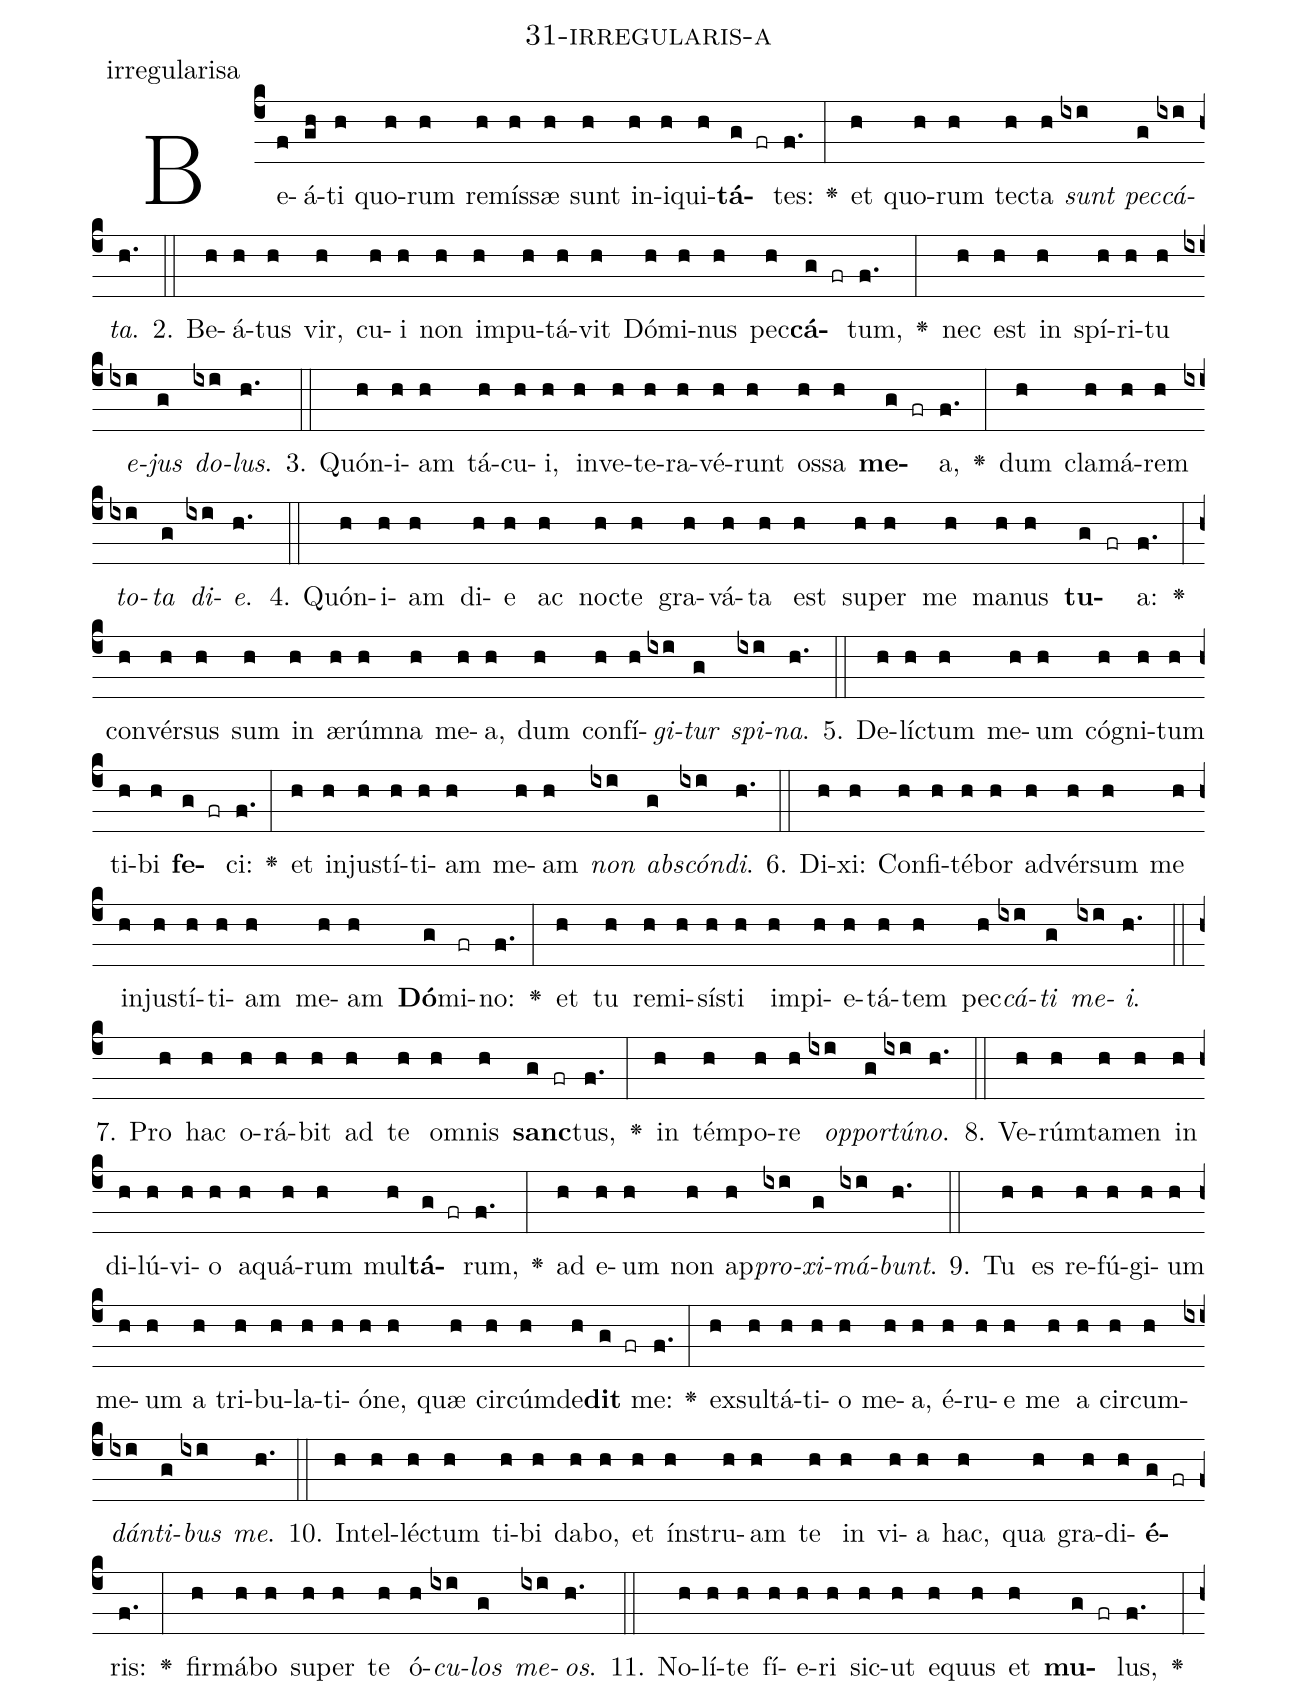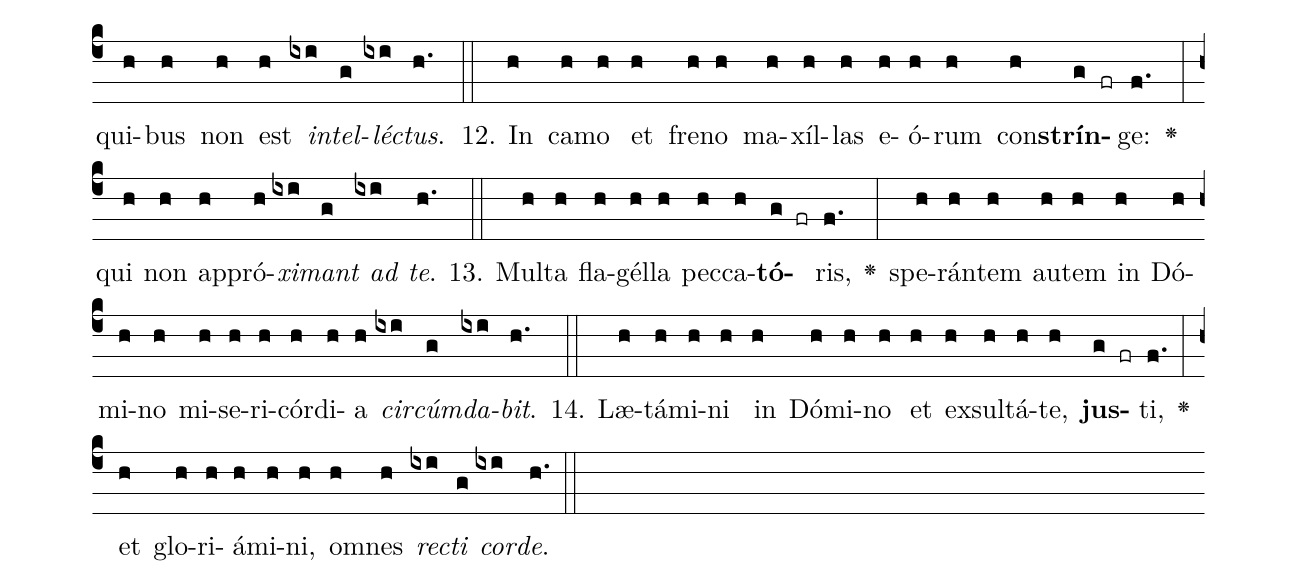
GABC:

name: 31-irregularis-a;
annotation: irregularisa;
%%
(c4)Be(f)á(gh)ti(h) quo(h)rum(h) re(h)mís(h)sæ(h) sunt(h) in(h)i(h)qui(h)<b>tá</b>(g fr)tes:(f.) <v>\greheightstar</v>(:) et(h) quo(h)rum(h) tec(h)ta(h) <i>sunt</i>(ixi) <i>pec</i>(g)<i>cá</i>(ixi)<i>ta</i>.(h.) (::)
2. Be(h)á(h)tus(h) vir,(h) cu(h)i(h) non(h) im(h)pu(h)tá(h)vit(h) Dó(h)mi(h)nus(h) pec(h)<b>cá</b>(g fr)tum,(f.) <v>\greheightstar</v>(:) nec(h) est(h) in(h) spí(h)ri(h)tu(h) <i>e</i>(ixi)<i>jus</i>(g) <i>do</i>(ixi)<i>lus</i>.(h.) (::)
3. Quón(h)i(h)am(h) tá(h)cu(h)i,(h) in(h)ve(h)te(h)ra(h)vé(h)runt(h) os(h)sa(h) <b>me</b>(g fr)a,(f.) <v>\greheightstar</v>(:) dum(h) cla(h)má(h)rem(h) <i>to</i>(ixi)<i>ta</i>(g) <i>di</i>(ixi)<i>e</i>.(h.) (::)
4. Quón(h)i(h)am(h) di(h)e(h) ac(h) noc(h)te(h) gra(h)vá(h)ta(h) est(h) su(h)per(h) me(h) ma(h)nus(h) <b>tu</b>(g fr)a:(f.) <v>\greheightstar</v>(:) con(h)vér(h)sus(h) sum(h) in(h) æ(h)rúm(h)na(h) me(h)a,(h) dum(h) con(h)fí(h)<i>gi</i>(ixi)<i>tur</i>(g) <i>spi</i>(ixi)<i>na</i>.(h.) (::)
5. De(h)líc(h)tum(h) me(h)um(h) có(h)gni(h)tum(h) ti(h)bi(h) <b>fe</b>(g fr)ci:(f.) <v>\greheightstar</v>(:) et(h) in(h)jus(h)tí(h)ti(h)am(h) me(h)am(h) <i>non</i>(ixi) <i>abs</i>(g)<i>cón</i>(ixi)<i>di</i>.(h.) (::)
6. Di(h)xi:(h) Con(h)fi(h)té(h)bor(h) ad(h)vér(h)sum(h) me(h) in(h)jus(h)tí(h)ti(h)am(h) me(h)am(h) <b>Dó</b>(g)mi(fr)no:(f.) <v>\greheightstar</v>(:) et(h) tu(h) re(h)mi(h)sís(h)ti(h) im(h)pi(h)e(h)tá(h)tem(h) pec(h)<i>cá</i>(ixi)<i>ti</i>(g) <i>me</i>(ixi)<i>i</i>.(h.) (::)
7. Pro(h) hac(h) o(h)rá(h)bit(h) ad(h) te(h) om(h)nis(h) <b>sanc</b>(g fr)tus,(f.) <v>\greheightstar</v>(:) in(h) tém(h)po(h)re(h) <i>op</i>(ixi)<i>por</i>(g)<i>tú</i>(ixi)<i>no</i>.(h.) (::)
8. Ve(h)rúm(h)ta(h)men(h) in(h) di(h)lú(h)vi(h)o(h) a(h)quá(h)rum(h) mul(h)<b>tá</b>(g fr)rum,(f.) <v>\greheightstar</v>(:) ad(h) e(h)um(h) non(h) ap(h)<i>pro</i>(ixi)<i>xi</i>(g)<i>má</i>(ixi)<i>bunt</i>.(h.) (::)
9. Tu(h) es(h) re(h)fú(h)gi(h)um(h) me(h)um(h) a(h) tri(h)bu(h)la(h)ti(h)ó(h)ne,(h) quæ(h) cir(h)cúm(h)de(h)<b>dit</b>(g fr) me:(f.) <v>\greheightstar</v>(:) ex(h)sul(h)tá(h)ti(h)o(h) me(h)a,(h) é(h)ru(h)e(h) me(h) a(h) cir(h)cum(h)<i>dán</i>(ixi)<i>ti</i>(g)<i>bus</i>(ixi) <i>me</i>.(h.) (::)
10. In(h)tel(h)léc(h)tum(h) ti(h)bi(h) da(h)bo,(h) et(h) ín(h)stru(h)am(h) te(h) in(h) vi(h)a(h) hac,(h) qua(h) gra(h)di(h)<b>é</b>(g fr)ris:(f.) <v>\greheightstar</v>(:) fir(h)má(h)bo(h) su(h)per(h) te(h) ó(h)<i>cu</i>(ixi)<i>los</i>(g) <i>me</i>(ixi)<i>os</i>.(h.) (::)
11. No(h)lí(h)te(h) fí(h)e(h)ri(h) sic(h)ut(h) e(h)quus(h) et(h) <b>mu</b>(g fr)lus,(f.) <v>\greheightstar</v>(:) qui(h)bus(h) non(h) est(h) <i>in</i>(ixi)<i>tel</i>(g)<i>léc</i>(ixi)<i>tus</i>.(h.) (::)
12. In(h) ca(h)mo(h) et(h) fre(h)no(h) ma(h)xíl(h)las(h) e(h)ó(h)rum(h) con(h)<b>strín</b>(g fr)ge:(f.) <v>\greheightstar</v>(:) qui(h) non(h) ap(h)pró(h)<i>xi</i>(ixi)<i>mant</i>(g) <i>ad</i>(ixi) <i>te</i>.(h.) (::)
13. Mul(h)ta(h) fla(h)gél(h)la(h) pec(h)ca(h)<b>tó</b>(g fr)ris,(f.) <v>\greheightstar</v>(:) spe(h)rán(h)tem(h) au(h)tem(h) in(h) Dó(h)mi(h)no(h) mi(h)se(h)ri(h)cór(h)di(h)a(h) <i>cir</i>(ixi)<i>cúm</i>(g)<i>da</i>(ixi)<i>bit</i>.(h.) (::)
14. Læ(h)tá(h)mi(h)ni(h) in(h) Dó(h)mi(h)no(h) et(h) ex(h)sul(h)tá(h)te,(h) <b>jus</b>(g fr)ti,(f.) <v>\greheightstar</v>(:) et(h) glo(h)ri(h)á(h)mi(h)ni,(h) om(h)nes(h) <i>rec</i>(ixi)<i>ti</i>(g) <i>cor</i>(ixi)<i>de</i>.(h.) (::)
